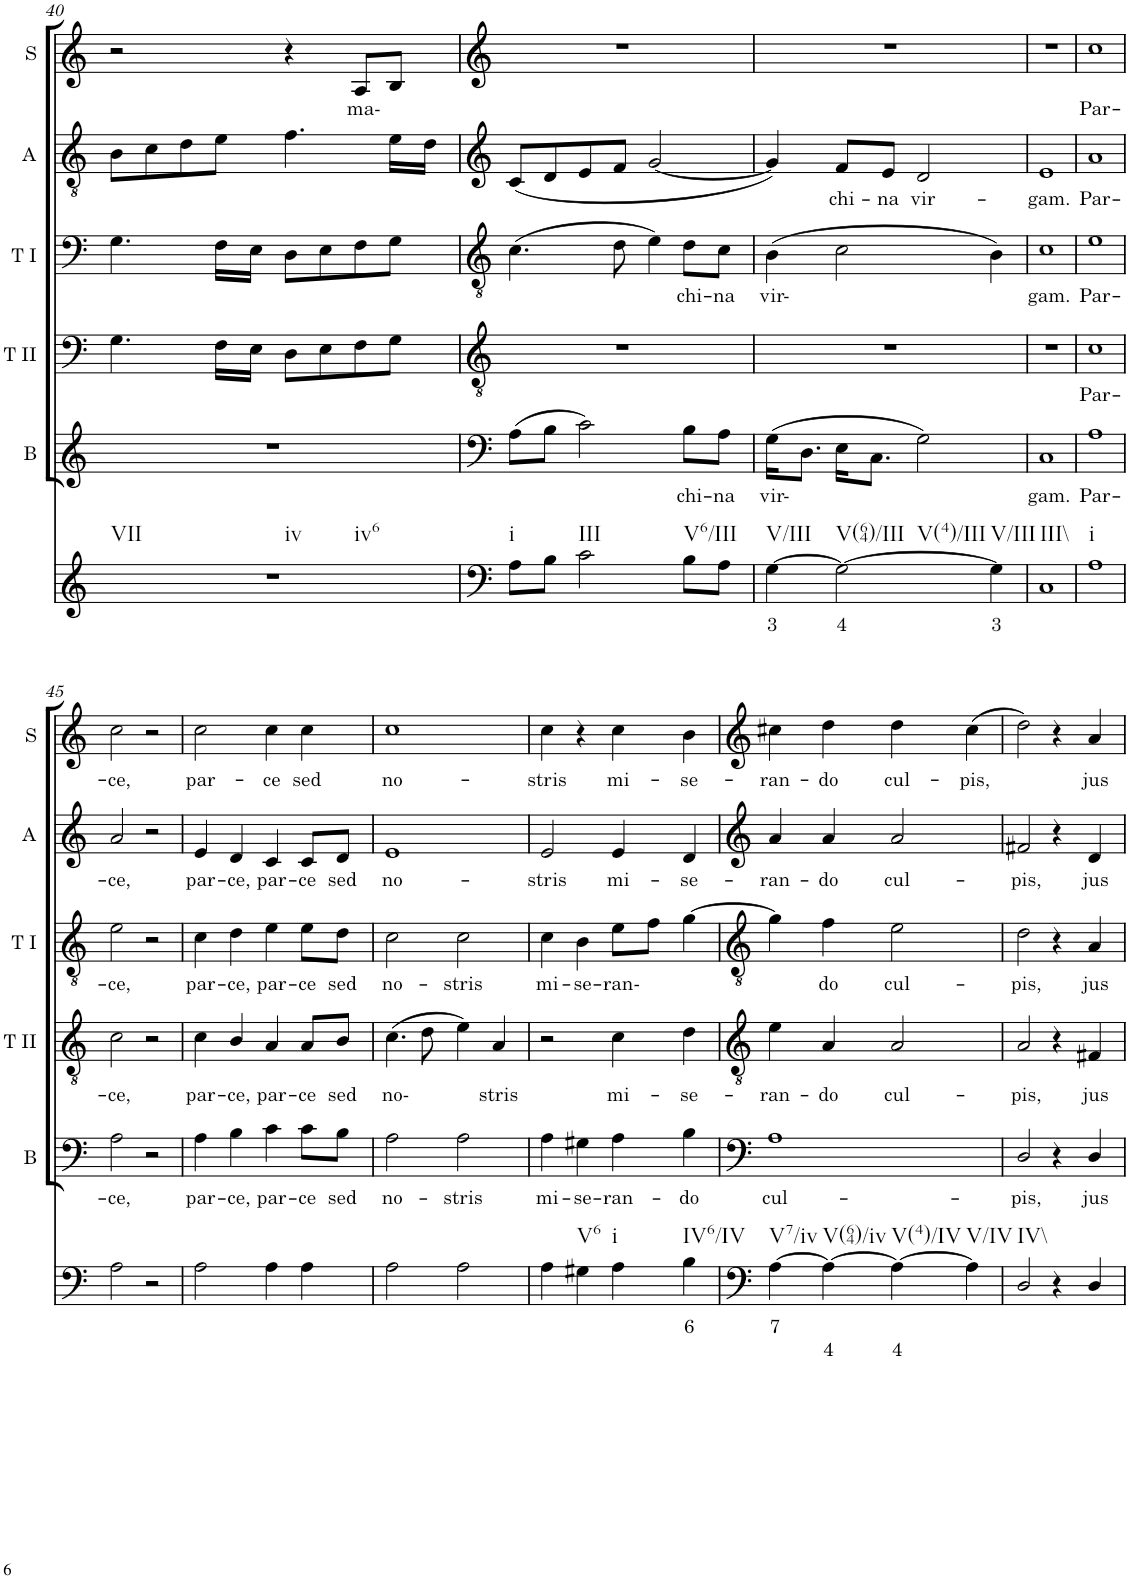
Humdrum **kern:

**kern	**text	**text	**kern	**text	**kern	**text	**kern	**text	**kern	**text	**kern	**text
*part6	*part6	*part6	*part5	*part5	*part4	*part4	*part3	*part3	*part2	*part2	*part1	*part1
*staff6	*staff6	*staff6	*staff5	*staff5	*staff4	*staff4	*staff3	*staff3	*staff2	*staff2	*staff1	*staff1
*I"Continuo	*	*	*I"Bass	*	*I"Tenor II	*	*I"Tenor I	*	*I"Alto	*	*I"Soprano	*
*	*	*	*I'B	*	*I'T II	*	*I'T I	*	*I'A	*	*I'S	*
!!LO:PB:g=z
*clefG2	*	*	*clefG2	*	*clefG2	*	*clefG2	*	*clefF4	*	*clefF4	*
*k[]	*	*	*k[]	*	*k[]	*	*k[]	*	*k[]	*	*k[]	*
*M2/2	*	*	*M2/2	*	*M2/2	*	*M2/2	*	*M2/2	*	*M2/2	*
*met(c|)	*	*	*met(c|)	*	*met(c|)	*	*met(c|)	*	*met(c|)	*	*met(c|)	*
=40	=40	=40	=40	=40	=40	=40	=40	=40	=40	=40	=40	=40
!LO:TX:b:t=VII	!	!	!	!	!	!	!	!	!	!	!	!
!LO:TX:b:t=iv	!	!	!	!	!	!	!	!	!	!	!	!
!LO:TX:b:t=iv6	!	!	!	!	!	!	!	!	!	!	!	!
1r	.	.	1r	.	4.G\	.	4.G\	.	8B\L	.	2r	.
.	.	.	.	.	.	.	.	.	8c\	.	.	.
.	.	.	.	.	.	.	.	.	8d\	.	.	.
.	.	.	.	.	16F\LL	.	16F\LL	.	8e\J	.	.	.
.	.	.	.	.	16E\JJ	.	16E\JJ	.	.	.	.	.
.	.	.	.	.	8D\L	.	8D\L	.	4.f\	.	4r	.
.	.	.	.	.	8E\	.	8E\	.	.	.	.	.
!	!	!	!	!	!	!	!	!	!	!	!	!LO:LY:b
.	.	.	.	.	8F\	.	8F\	.	.	.	8A/L	ma-
.	.	.	.	.	8G\J	.	8G\J	.	16e\LL	.	8B/J	.
.	.	.	.	.	.	.	.	.	16d\JJ	.	.	.
=41	=41	=41	=41	=41	=41	=41	=41	=41	=41	=41	=41	=41
!LO:TX:b:t=i	!	!	!	!	!	!	!	!	!	!	!	!
8A\L	.	.	(8A\L	.	1r	.	(4.c\	.	(8c/L	.	1r	.
8B\J	.	.	8B\J	.	.	.	.	.	8d/	.	.	.
!LO:TX:b:t=III	!	!	!	!	!	!	!	!	!	!	!	!
2c\	.	.	2c\)	.	.	.	.	.	8e/	.	.	.
.	.	.	.	.	.	.	8d\	.	8f/J	.	.	.
.	.	.	.	.	.	.	4e\)	.	[2g/	.	.	.
!LO:TX:b:t=V6/III	!	!	!	!	!	!	!	!	!	!	!	!
!	!	!	!	!LO:LY:b	!	!	!	!LO:LY:b	!	!	!	!
8B\L	.	.	8B\L	chi-	.	.	8d\L	chi-	.	.	.	.
!	!	!	!	!LO:LY:b	!	!	!	!LO:LY:b	!	!	!	!
8A\J	.	.	8A\J	na	.	.	8c\J	na	.	.	.	.
=42	=42	=42	=42	=42	=42	=42	=42	=42	=42	=42	=42	=42
!LO:TX:b:t=V/III	!	!	!	!	!	!	!	!	!	!	!	!
!	!LO:LY:b	!	!	!LO:LY:b	!	!	!	!LO:LY:b	!	!	!	!
[4G\	3	.	(16G\KL	vir-	1r	.	(4B\	vir-	4g/])	.	1r	.
.	.	.	8.D\J	.	.	.	.	.	.	.	.	.
!LO:TX:b:t=V(64)/III	!	!	!	!	!	!	!	!	!	!	!	!
!LO:TX:b:t=V(4)/III	!	!	!	!	!	!	!	!	!	!	!	!
!	!LO:LY:b	!	!	!	!	!	!	!	!	!LO:LY:b	!	!
2G\_	4	.	16E\KL	.	.	.	2c\	.	8f/L	chi-	.	.
.	.	.	8.C\J	.	.	.	.	.	.	.	.	.
!	!	!	!	!	!	!	!	!	!	!LO:LY:b	!	!
.	.	.	.	.	.	.	.	.	8e/J	na	.	.
!	!	!	!	!	!	!	!	!	!	!LO:LY:b	!	!
.	.	.	2G\)	.	.	.	.	.	2d/	vir-	.	.
!LO:TX:b:t=V/III	!	!	!	!	!	!	!	!	!	!	!	!
!	!LO:LY:b	!	!	!	!	!	!	!	!	!	!	!
4G\]	3	.	.	.	.	.	4B\)	.	.	.	.	.
=43	=43	=43	=43	=43	=43	=43	=43	=43	=43	=43	=43	=43
!LO:TX:b:t=III\\	!	!	!	!	!	!	!	!	!	!	!	!
!	!	!	!	!LO:LY:b	!	!	!	!LO:LY:b	!	!LO:LY:b	!	!
1C	.	.	1C	gam.	1r	.	1c	gam.	1e	gam.	1r	.
=44	=44	=44	=44	=44	=44	=44	=44	=44	=44	=44	=44	=44
!LO:TX:b:t=i	!	!	!	!	!	!	!	!	!	!	!	!
!	!	!	!	!LO:LY:b	!	!LO:LY:b	!	!LO:LY:b	!	!LO:LY:b	!	!LO:LY:b
1A	.	.	1A	Par-	1c	Par-	1e	Par-	1a	Par-	1cc	Par-
!!LO:LB:g=z
=45	=45	=45	=45	=45	=45	=45	=45	=45	=45	=45	=45	=45
!	!	!	!	!LO:LY:b	!	!LO:LY:b	!	!LO:LY:b	!	!LO:LY:b	!	!LO:LY:b
2A\	.	.	2A\	ce,	2c\	ce,	2e\	ce,	2a/	ce,	2cc\	ce,
2r	.	.	2r	.	2r	.	2r	.	2r	.	2r	.
=46	=46	=46	=46	=46	=46	=46	=46	=46	=46	=46	=46	=46
!	!	!	!	!LO:LY:b	!	!LO:LY:b	!	!LO:LY:b	!	!LO:LY:b	!	!LO:LY:b
2A\	.	.	4A\	par-	4c\	par-	4c\	par-	4e/	par-	2cc\	par-
!	!	!	!	!LO:LY:b	!	!LO:LY:b	!	!LO:LY:b	!	!LO:LY:b	!	!
.	.	.	4B\	ce,	4B/	ce,	4d\	ce,	4d/	ce,	.	.
!	!	!	!	!LO:LY:b	!	!LO:LY:b	!	!LO:LY:b	!	!LO:LY:b	!	!LO:LY:b
4A\	.	.	4c\	par-	4A/	par-	4e\	par-	4c/	par-	4cc\	ce
!	!	!	!	!LO:LY:b	!	!LO:LY:b	!	!LO:LY:b	!	!LO:LY:b	!	!LO:LY:b
4A\	.	.	8c\L	ce	8A/L	ce	8e\L	ce	8c/L	ce	4cc\	sed
!	!	!	!	!LO:LY:b	!	!LO:LY:b	!	!LO:LY:b	!	!LO:LY:b	!	!
.	.	.	8B\J	sed	8B/J	sed	8d\J	sed	8d/J	sed	.	.
=47	=47	=47	=47	=47	=47	=47	=47	=47	=47	=47	=47	=47
!	!	!	!	!LO:LY:b	!	!LO:LY:b	!	!LO:LY:b	!	!LO:LY:b	!	!LO:LY:b
2A\	.	.	2A\	no-	(4.c\	no-	2c\	no-	1e	no-	1cc	no-
.	.	.	.	.	8d\	.	.	.	.	.	.	.
!	!	!	!	!LO:LY:b	!	!	!	!LO:LY:b	!	!	!	!
2A\	.	.	2A\	stris	4e\)	.	2c\	stris	.	.	.	.
!	!	!	!	!	!	!LO:LY:b	!	!	!	!	!	!
.	.	.	.	.	4A/	stris	.	.	.	.	.	.
=48	=48	=48	=48	=48	=48	=48	=48	=48	=48	=48	=48	=48
!	!	!	!	!LO:LY:b	!	!	!	!LO:LY:b	!	!LO:LY:b	!	!LO:LY:b
4A\	.	.	4A\	mi-	2r	.	4c\	mi-	2e/	stris	4cc\	stris
!LO:TX:b:t=V6	!	!	!	!	!	!	!	!	!	!	!	!
!	!	!	!	!LO:LY:b	!	!	!	!LO:LY:b	!	!	!	!
4G#X\	.	.	4G#X\	se-	.	.	4B\	se-	.	.	4r	.
!LO:TX:b:t=i	!	!	!	!	!	!	!	!	!	!	!	!
!	!	!	!	!LO:LY:b	!	!LO:LY:b	!	!LO:LY:b	!	!LO:LY:b	!	!LO:LY:b
4A\	.	.	4A\	ran-	4c\	mi-	8e\L	ran-	4e/	mi-	4cc\	mi-
.	.	.	.	.	.	.	8f\J	.	.	.	.	.
!LO:TX:b:t=IV6/IV	!	!	!	!	!	!	!	!	!	!	!	!
!	!LO:LY:b	!	!	!LO:LY:b	!	!LO:LY:b	!	!	!	!LO:LY:b	!	!LO:LY:b
4B\	6	.	4B\	do	4d\	se-	[4g\	.	4d/	se-	4b\	se-
=49	=49	=49	=49	=49	=49	=49	=49	=49	=49	=49	=49	=49
!LO:TX:b:t=V7/iv	!	!	!	!	!	!	!	!	!	!	!	!
!	!LO:LY:b	!	!	!LO:LY:b	!	!LO:LY:b	!	!	!	!LO:LY:b	!	!LO:LY:b
[4A\	7	.	1A	cul-	4e\	ran-	4g\]	.	4a/	ran-	4cc#X\	ran-
!LO:TX:b:t=V(64)/iv	!	!	!	!	!	!	!	!	!	!	!	!
!	!	!LO:LY:b	!	!	!	!LO:LY:b	!	!LO:LY:b	!	!LO:LY:b	!	!LO:LY:b
4A\_	.	4	.	.	4A/	do	4f\	do	4a/	do	4dd\	do
!LO:TX:b:t=V(4)/IV	!	!	!	!	!	!	!	!	!	!	!	!
!	!	!LO:LY:b	!	!	!	!LO:LY:b	!	!LO:LY:b	!	!LO:LY:b	!	!LO:LY:b
4A\_	.	4	.	.	2A/	cul-	2e\	cul-	2a/	cul-	4dd\	cul-
!LO:TX:b:t=V/IV	!	!	!	!	!	!	!	!	!	!	!	!
!	!	!	!	!	!	!	!	!	!	!	!	!LO:LY:b
4A\]	.	.	.	.	.	.	.	.	.	.	(4cc#\	pis,
=50	=50	=50	=50	=50	=50	=50	=50	=50	=50	=50	=50	=50
!LO:TX:b:t=IV\\	!	!	!	!	!	!	!	!	!	!	!	!
!	!	!	!	!LO:LY:b	!	!LO:LY:b	!	!LO:LY:b	!	!LO:LY:b	!	!
2D/	.	.	2D/	pis,	2A/	pis,	2d\	pis,	2f#X/	pis,	2dd\)	.
4r	.	.	4r	.	4r	.	4r	.	4r	.	4r	.
!	!	!	!	!LO:LY:b	!	!LO:LY:b	!	!LO:LY:b	!	!LO:LY:b	!	!LO:LY:b
4D/	.	.	4D/	jus	4F#X/	jus	4A/	jus	4d/	jus	4a/	jus
=	=	=	=	=	=	=	=	=	=	=	=	=
*-	*-	*-	*-	*-	*-	*-	*-	*-	*-	*-	*-	*-
